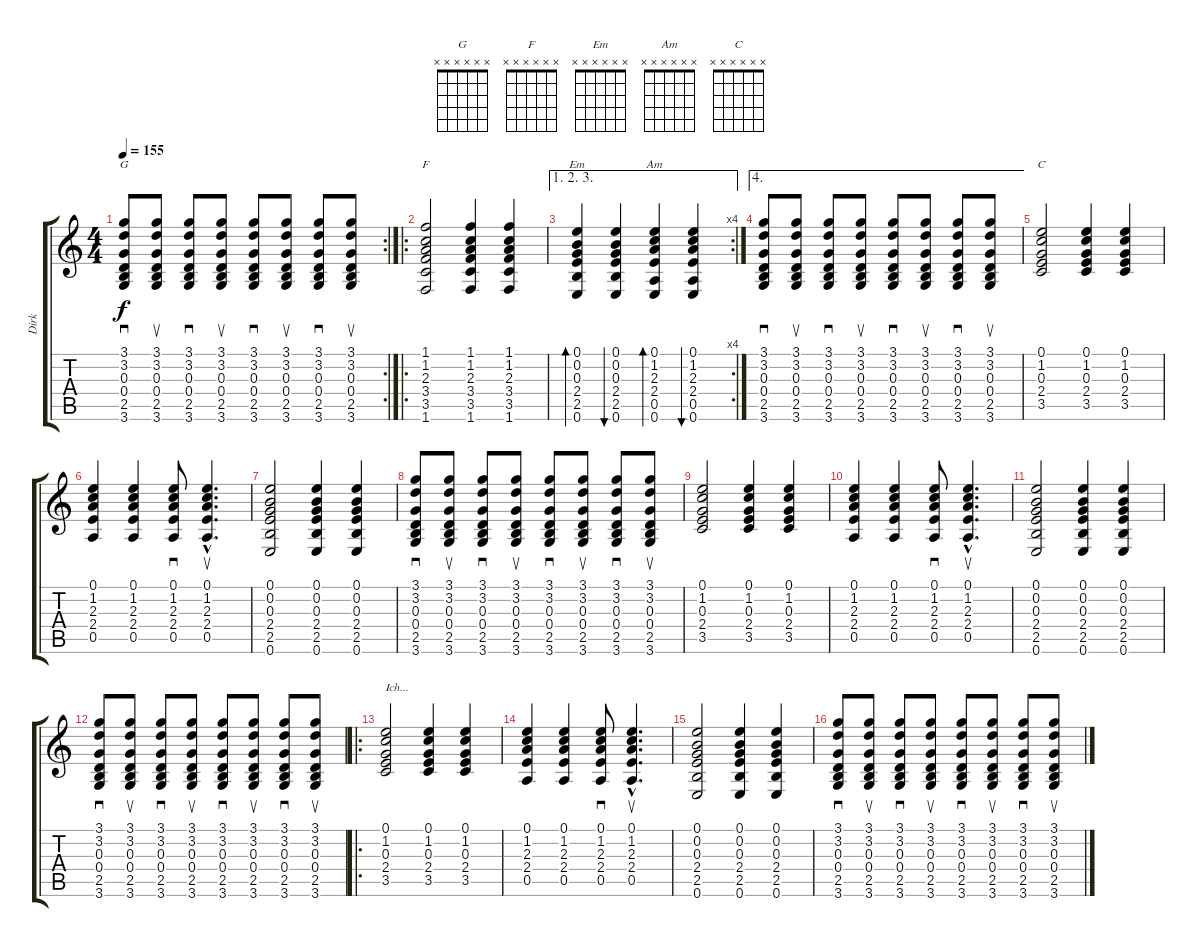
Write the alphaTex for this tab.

\track ("Dirk" "Dirk") {instrument distortionguitar}
\staff {score tabs}
\tuning (E4 B3 G3 D3 A2 E2) {hide}
\chord ("G" x x x x x x)
\chord ("F" x x x x x x)
\chord ("Em" x x x x x x)
\chord ("Am" x x x x x x)
\chord ("C" x x x x x x)
\rc 2
\ts (4 4)
\tempo 155
\clef g2
\ks c
(3.1 3.2 0.3 0.4 2.5 3.6).8{sd ch "G" dy f} (3.1 3.2 0.3 0.4 2.5 3.6).8{su} (3.1 3.2 0.3 0.4 2.5 3.6).8{sd} (3.1 3.2 0.3 0.4 2.5 3.6).8{su} (3.1 3.2 0.3 0.4 2.5 3.6).8{sd} (3.1 3.2 0.3 0.4 2.5 3.6).8{su} (3.1 3.2 0.3 0.4 2.5 3.6).8{sd} (3.1 3.2 0.3 0.4 2.5 3.6).8{su} |
\ro
(1.1 1.2 2.3 3.4 3.5 1.6).2{ch "F"} (1.1 1.2 2.3 3.4 3.5 1.6).4 (1.1 1.2 2.3 3.4 3.5 1.6).4 |
\ae (1 2 3)
\rc 4
(0.1 0.2 0.3 2.4 2.5 0.6).4{bd 60 ch "Em"} (0.1 0.2 0.3 2.4 2.5 0.6).4{bu 60} (0.1 1.2 2.3 2.4 0.5 0.6).4{bd 60 ch "Am"} (0.1 1.2 2.3 2.4 0.5 0.6).4{bu 60} |
\ae 4
(3.1 3.2 0.3 0.4 2.5 3.6).8{sd} (3.1 3.2 0.3 0.4 2.5 3.6).8{su} (3.1 3.2 0.3 0.4 2.5 3.6).8{sd} (3.1 3.2 0.3 0.4 2.5 3.6).8{su} (3.1 3.2 0.3 0.4 2.5 3.6).8{sd} (3.1 3.2 0.3 0.4 2.5 3.6).8{su} (3.1 3.2 0.3 0.4 2.5 3.6).8{sd} (3.1 3.2 0.3 0.4 2.5 3.6).8{su} |
(0.1 1.2 0.3 2.4 3.5).2{ch "C"} (0.1 1.2 0.3 2.4 3.5).4 (0.1 1.2 0.3 2.4 3.5).4 |
(0.1 1.2 2.3 2.4 0.5).4 (0.1 1.2 2.3 2.4 0.5).4 (0.1 1.2 2.3 2.4 0.5).8{sd} (0.1{hac} 1.2{hac} 2.3{hac} 2.4{hac} 0.5{hac}).4{d su} |
(0.1 0.2 0.3 2.4 2.5 0.6).2 (0.1 0.2 0.3 2.4 2.5 0.6).4 (0.1 0.2 0.3 2.4 2.5 0.6).4 |
(3.1 3.2 0.3 0.4 2.5 3.6).8{sd} (3.1 3.2 0.3 0.4 2.5 3.6).8{su} (3.1 3.2 0.3 0.4 2.5 3.6).8{sd} (3.1 3.2 0.3 0.4 2.5 3.6).8{su} (3.1 3.2 0.3 0.4 2.5 3.6).8{sd} (3.1 3.2 0.3 0.4 2.5 3.6).8{su} (3.1 3.2 0.3 0.4 2.5 3.6).8{sd} (3.1 3.2 0.3 0.4 2.5 3.6).8{su} |
(0.1 1.2 0.3 2.4 3.5).2 (0.1 1.2 0.3 2.4 3.5).4 (0.1 1.2 0.3 2.4 3.5).4 |
(0.1 1.2 2.3 2.4 0.5).4 (0.1 1.2 2.3 2.4 0.5).4 (0.1 1.2 2.3 2.4 0.5).8{sd} (0.1{hac} 1.2{hac} 2.3{hac} 2.4{hac} 0.5{hac}).4{d su} |
(0.1 0.2 0.3 2.4 2.5 0.6).2 (0.1 0.2 0.3 2.4 2.5 0.6).4 (0.1 0.2 0.3 2.4 2.5 0.6).4 |
(3.1 3.2 0.3 0.4 2.5 3.6).8{sd} (3.1 3.2 0.3 0.4 2.5 3.6).8{su} (3.1 3.2 0.3 0.4 2.5 3.6).8{sd} (3.1 3.2 0.3 0.4 2.5 3.6).8{su} (3.1 3.2 0.3 0.4 2.5 3.6).8{sd} (3.1 3.2 0.3 0.4 2.5 3.6).8{su} (3.1 3.2 0.3 0.4 2.5 3.6).8{sd} (3.1 3.2 0.3 0.4 2.5 3.6).8{su} |
\ro
(0.1 1.2 0.3 2.4 3.5).2{txt "Ich..."} (0.1 1.2 0.3 2.4 3.5).4 (0.1 1.2 0.3 2.4 3.5).4 |
(0.1 1.2 2.3 2.4 0.5).4 (0.1 1.2 2.3 2.4 0.5).4 (0.1 1.2 2.3 2.4 0.5).8{sd} (0.1{hac} 1.2{hac} 2.3{hac} 2.4{hac} 0.5{hac}).4{d su} |
(0.1 0.2 0.3 2.4 2.5 0.6).2 (0.1 0.2 0.3 2.4 2.5 0.6).4 (0.1 0.2 0.3 2.4 2.5 0.6).4 |
(3.1 3.2 0.3 0.4 2.5 3.6).8{sd} (3.1 3.2 0.3 0.4 2.5 3.6).8{su} (3.1 3.2 0.3 0.4 2.5 3.6).8{sd} (3.1 3.2 0.3 0.4 2.5 3.6).8{su} (3.1 3.2 0.3 0.4 2.5 3.6).8{sd} (3.1 3.2 0.3 0.4 2.5 3.6).8{su} (3.1 3.2 0.3 0.4 2.5 3.6).8{sd} (3.1 3.2 0.3 0.4 2.5 3.6).8{su}
